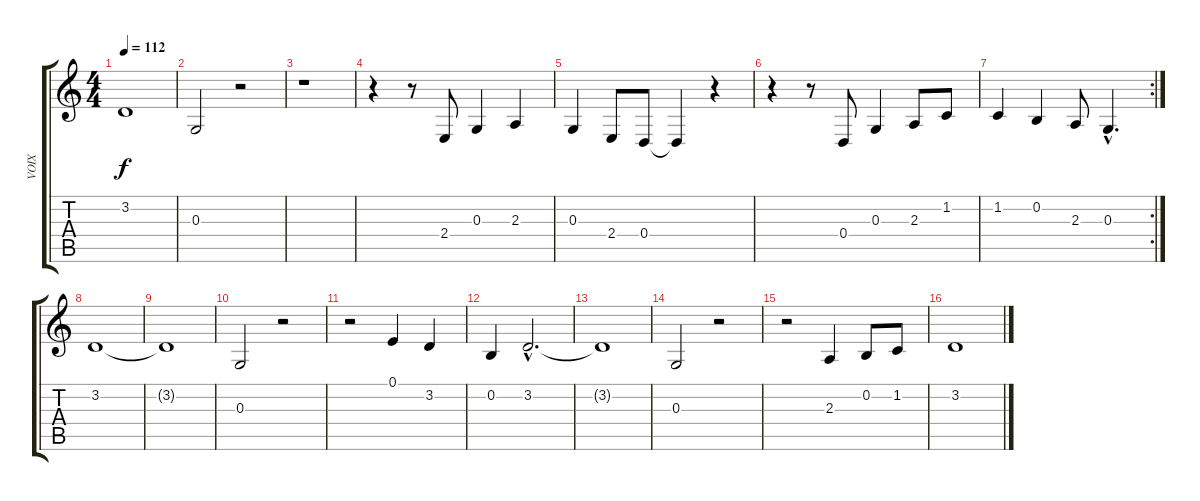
\track ("VOIX" "VOIX") {instrument harmonica}
\staff {score tabs}
\tuning (E4 B3 G3 D3 A2 E2) {hide}
\ts (4 4)
\tempo 112
\clef g2
\ks c
3.2{t}.1{dy f} |
0.3.2 r.2 |
r.1 |
r.4 r.8 2.4.8 0.3.4 2.3.4 |
0.3.4 2.4.8 0.4.8 0.4{t}.4 r.4 |
r.4 r.8 0.4.8 0.3.4 2.3.8 1.2.8 |
\rc 2
1.2.4 0.2.4 2.3.8 0.3{hac}.4{d} |
3.2.1 |
3.2{t}.1 |
0.3.2 r.2 |
r.2 0.1.4 3.2.4 |
0.2.4 3.2{hac}.2{d} |
3.2{t}.1 |
0.3.2 r.2 |
r.2 2.3.4 0.2.8 1.2.8 |
3.2.1
